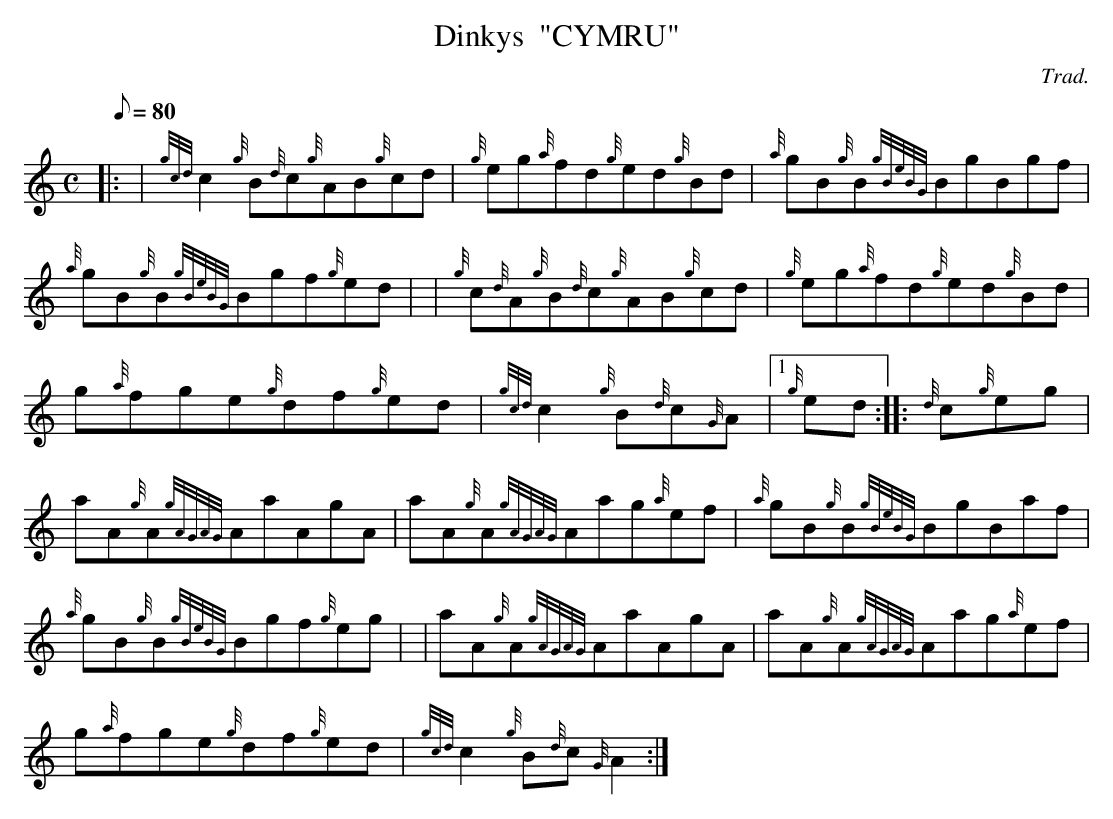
X:1
T:Dinkys  "CYMRU"
M:C
L:1/8
Q:80
C:Trad.
K:HP
|: | {gcd}c2{g}B{d}c{g}AB{g}cd | \
{g}eg{a}fd{g}ed{g}Bd | \
{a}gB{g}B{gBeBG}BgBgf |
{a}gB{g}B{gBeBG}Bgf{g}ed | | \
{g}c{d}A{g}B{d}c{g}AB{g}cd | \
{g}eg{a}fd{g}ed{g}Bd |
g{a}fge{g}df{g}ed | \
{gcd}c2{g}B{d}c{G}A|1 {g}ed :: \
{d}c{g}eg |
aA{g}A{gAGAG}AaAgA | \
aA{g}A{gAGAG}Aag{a}ef | \
{a}gB{g}B{gBeBG}BgBaf |
{a}gB{g}B{gBeBG}Bgf{g}eg | | \
aA{g}A{gAGAG}AaAgA | \
aA{g}A{gAGAG}Aag{a}ef |
g{a}fge{g}df{g}ed | \
{gcd}c2{g}B{d}c{G}A2 :|
